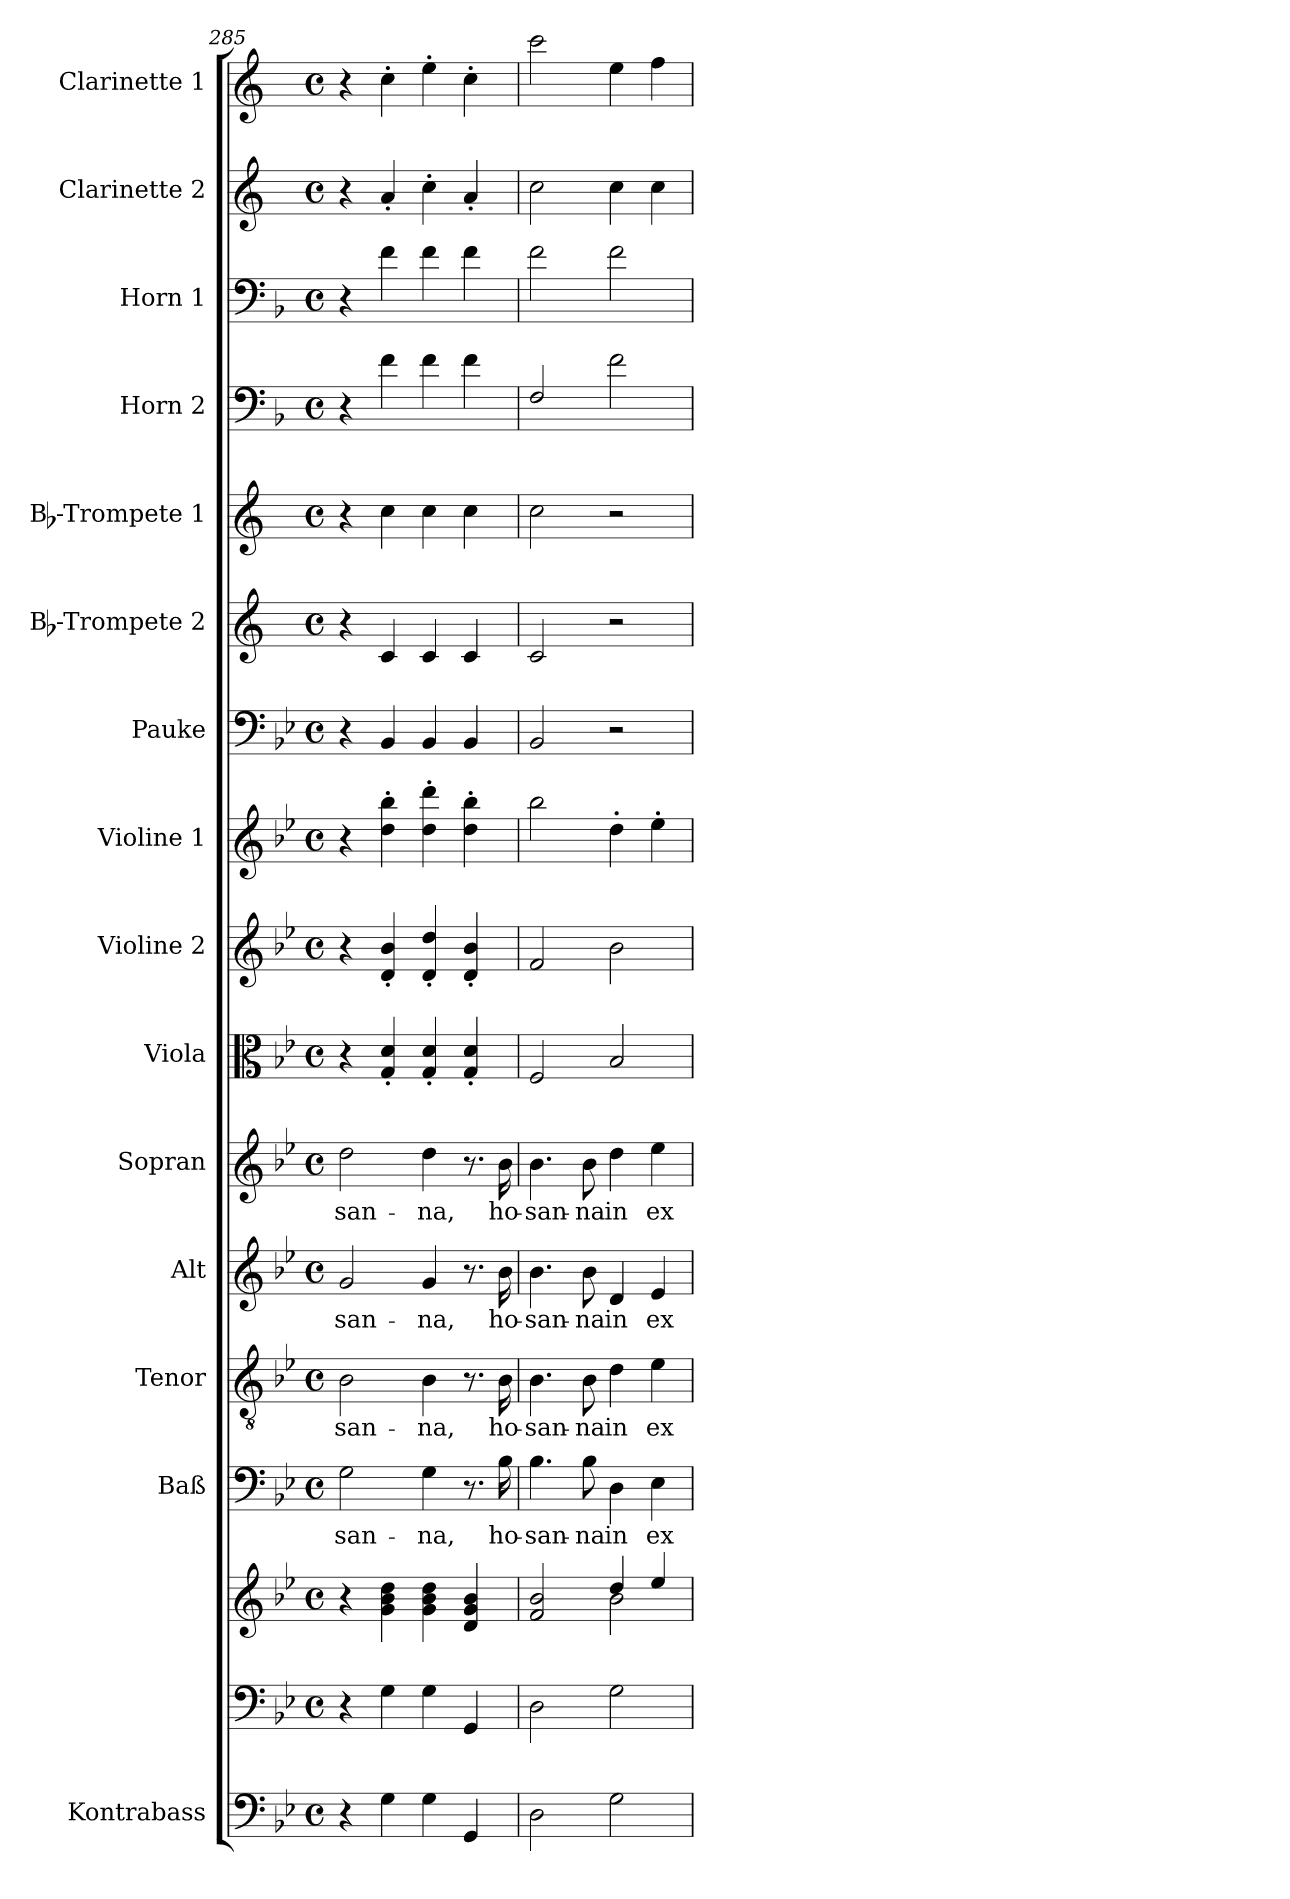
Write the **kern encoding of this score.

**kern	**kern	**kern	**kern	**text	**kern	**text	**kern	**text	**kern	**text	**kern	**kern	**kern	**kern	**kern	**kern	**kern	**kern	**kern	**kern
*part16	*part15	*part15	*part14	*part14	*part13	*part13	*part12	*part12	*part11	*part11	*part10	*part9	*part8	*part7	*part6	*part5	*part4	*part3	*part2	*part1
*staff17	*staff16	*staff15	*staff14	*staff14	*staff13	*staff13	*staff12	*staff12	*staff11	*staff11	*staff10	*staff9	*staff8	*staff7	*staff6	*staff5	*staff4	*staff3	*staff2	*staff1
*I"Kontrabass	*	*	*I"Baß	*	*I"Tenor	*	*I"Alt	*	*I"Sopran	*	*I"Viola	*I"Violine 2	*I"Violine 1	*I"Pauke	*I"Bb-Trompete 2	*I"Bb-Trompete 1	*I"Horn 2	*I"Horn 1	*I"Clarinette 2	*I"Clarinette 1
*I'Kb.	*	*	*I'Baß	*	*I'Ten	*	*I'Alt	*	*I'Sop	*	*I'Vla.	*I'Vln. 2	*I'Vln. 1	*I'Pk.	*I'Bb Trp. 2	*I'Bb Trp. 1	*I'Hrn. 2	*I'Hrn. 1	*I'Cl. 2	*I'Cl. 1
*clefF4	*clefF4	*clefG2	*clefF4	*	*clefGv2	*	*clefG2	*	*clefG2	*	*clefC3	*clefG2	*clefG2	*clefF4	*clefG2	*clefG2	*clefF4	*clefF4	*clefG2	*clefG2
*ITrd7c12	*	*	*	*	*	*	*	*	*	*	*	*	*	*	*ITrd1c2	*ITrd1c2	*ITrd4c7	*ITrd4c7	*ITrd1c2	*ITrd1c2
*k[b-e-]	*k[b-e-]	*k[b-e-]	*k[b-e-]	*	*k[b-e-]	*	*k[b-e-]	*	*k[b-e-]	*	*k[b-e-]	*k[b-e-]	*k[b-e-]	*k[b-e-]	*k[b-e-]	*k[b-e-]	*k[b-e-]	*k[b-e-]	*k[b-e-]	*k[b-e-]
*B-:	*B-:	*B-:	*B-:	*	*B-:	*	*B-:	*	*B-:	*	*B-:	*B-:	*B-:	*B-:	*B-:	*B-:	*B-:	*B-:	*B-:	*B-:
*M4/4	*M4/4	*M4/4	*M4/4	*	*M4/4	*	*M4/4	*	*M4/4	*	*M4/4	*M4/4	*M4/4	*M4/4	*M4/4	*M4/4	*M4/4	*M4/4	*M4/4	*M4/4
*met(c)	*met(c)	*met(c)	*met(c)	*	*met(c)	*	*met(c)	*	*met(c)	*	*met(c)	*met(c)	*met(c)	*met(c)	*met(c)	*met(c)	*met(c)	*met(c)	*met(c)	*met(c)
=285	=285	=285	=285	=285	=285	=285	=285	=285	=285	=285	=285	=285	=285	=285	=285	=285	=285	=285	=285	=285
!	!	!	!	!LO:LY:b	!	!LO:LY:b	!	!LO:LY:b	!	!LO:LY:b	!	!	!	!	!	!	!	!	!	!
4r	4r	4r	2G\	-san-	2B-\	-san-	2g/	-san-	2dd\	-san-	4r	4r	4r	4r	4r	4r	4r	4r	4r	4r
4GG\	4G\	4g\ 4b-\ 4dd\	.	.	.	.	.	.	.	.	4G/'< 4d/'<	4d/'< 4b-/'<	4dd\'> 4bb-\'>	4BB-/	4B-/	4b-\	4B-\	4B-\	4g'</	4b-'>\
!	!	!	!	!LO:LY:b	!	!LO:LY:b	!	!LO:LY:b	!	!LO:LY:b	!	!	!	!	!	!	!	!	!	!
4GG\	4G\	4g\ 4b-\ 4dd\	4G\	-na,	4B-\	-na,	4g/	-na,	4dd\	-na,	4G/'< 4d/'<	4d/'< 4dd/'<	4dd\'> 4ddd\'>	4BB-/	4B-/	4b-\	4B-\	4B-\	4b-'>\	4dd'>\
4GGG/	4GG/	4d/ 4g/ 4b-/	8.r	.	8.r	.	8.r	.	8.r	.	4G/'< 4d/'<	4d/'< 4b-/'<	4dd\'> 4bb-\'>	4BB-/	4B-/	4b-\	4B-\	4B-\	4g'</	4b-'>\
!	!	!	!	!LO:LY:b	!	!LO:LY:b	!	!LO:LY:b	!	!LO:LY:b	!	!	!	!	!	!	!	!	!	!
.	.	.	16B-\	ho-	16B-\	ho-	16b-\	ho-	16b-\	ho-	.	.	.	.	.	.	.	.	.	.
=286	=286	=286	=286	=286	=286	=286	=286	=286	=286	=286	=286	=286	=286	=286	=286	=286	=286	=286	=286	=286
*	*	*^	*	*	*	*	*	*	*	*	*	*	*	*	*	*	*	*	*	*
!	!	!	!	!	!LO:LY:b	!	!LO:LY:b	!	!LO:LY:b	!	!LO:LY:b	!	!	!	!	!	!	!	!	!	!
2DD\	2D\	2f/ 2b-/	2ryy	4.B-\	-san-	4.B-\	-san-	4.b-\	-san-	4.b-\	-san-	2F/	2f/	2bb-\	2BB-/	2B-/	2b-\	2BB-/	2B-\	2b-\	2bb-\
!	!	!	!	!	!LO:LY:b	!	!LO:LY:b	!	!LO:LY:b	!	!LO:LY:b	!	!	!	!	!	!	!	!	!	!
.	.	.	.	8B-\	-na	8B-\	-na	8b-\	-na	8b-\	-na	.	.	.	.	.	.	.	.	.	.
!	!	!	!	!	!LO:LY:b	!	!LO:LY:b	!	!LO:LY:b	!	!LO:LY:b	!	!	!	!	!	!	!	!	!	!
2GG\	2G\	4dd/	2b-\	4D\	in	4d\	in	4d/	in	4dd\	in	2B-/	2b-\	4dd'>\	2r	2r	2r	2B-\	2B-\	4b-\	4dd\
!	!	!	!	!	!LO:LY:b	!	!LO:LY:b	!	!LO:LY:b	!	!LO:LY:b	!	!	!	!	!	!	!	!	!	!
.	.	4ee-/	.	4E-\	ex-	4e-\	ex-	4e-/	ex-	4ee-\	ex-	.	.	4ee-'>\	.	.	.	.	.	4b-\	4ee-\
*	*	*v	*v	*	*	*	*	*	*	*	*	*	*	*	*	*	*	*	*	*	*
=	=	=	=	=	=	=	=	=	=	=	=	=	=	=	=	=	=	=	=	=
*-	*-	*-	*-	*-	*-	*-	*-	*-	*-	*-	*-	*-	*-	*-	*-	*-	*-	*-	*-	*-
